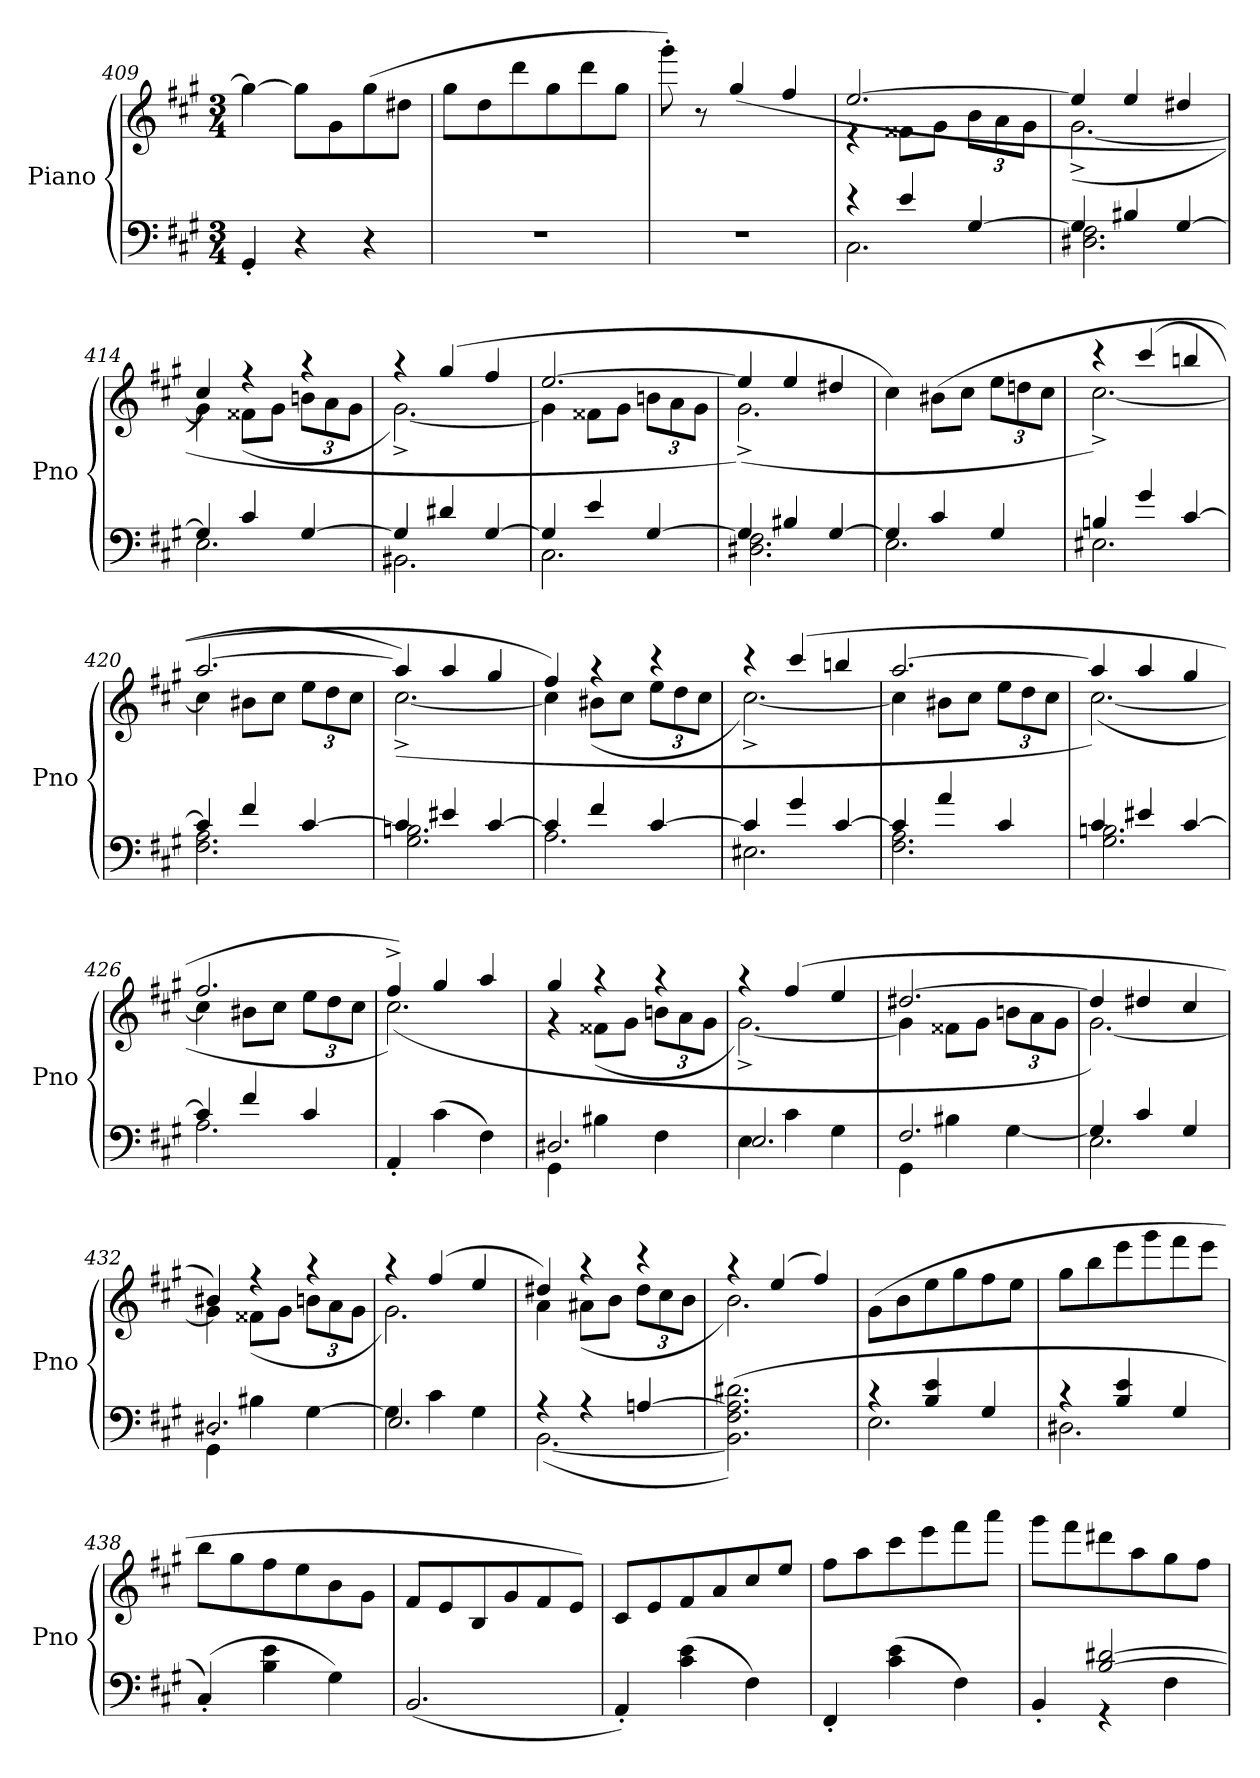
**kern	**kern
*part1	*part1
*staff2	*staff1
*I"Piano	*
*I'Pno	*
*clefF4	*clefG2
*k[f#c#g#]	*k[f#c#g#]
*M3/4	*M3/4
=409	=409
4GG#'/	4gg#\_
4r	8gg#\L]
.	8g#\
4r	(8gg#\
.	8dd#X\J
=410	=410
2.r	8gg#\L
.	8dd\
.	8ddd\
.	8gg#\
.	8ddd\
.	8gg#\J
=411	=411
2.r	8ggg#'\)
.	8r
.	(4gg#/
.	4ff#/
=412	=412
*^	*^
4r	2.C#\	[2.ee/	4r
4e/	.	.	8f##X\L
.	.	.	8g#\J
[4G#/	.	.	12b\L
.	.	.	12a\
.	.	.	12g#\J
=413	=413	=413	=413
4G#/]	2.D#X\ 2.F#\	4ee/]	([2.g#^\
4B#X/	.	4ee/	.
[4G#/	.	4dd#X/	.
=414	=414	=414	=414
4G#/]	2.E\	4cc#/)	4g#\]
4c#/	.	4r	(8f##X\L
.	.	.	8g#\J
[4G#/	.	4r	12bn\L
.	.	.	12a\
.	.	.	12g#\J
=415	=415	=415	=415
4G#/]	2.BB#X\	4r	[2.g#^\)
4d#X/	.	(4gg#/	.
[4G#/	.	4ff#/	.
=416	=416	=416	=416
4G#/]	2.C#\	[2.ee/	4g#\]
4e/	.	.	8f##X\L
.	.	.	8g#\J
[4G#/	.	.	12bn\L
.	.	.	12a\
.	.	.	12g#\J
=417	=417	=417	=417
4G#/]	2.D#X\ 2.F#\	4ee/]	(2.g#^\)
4B#X/	.	4ee/	.
[4G#/	.	4dd#X/	.
*	*	*v	*v
=418	=418	=418
4G#/]	2.E\	4cc#\)
4c#/	.	(8b#X\L
.	.	8cc#\J
4G#/	.	12ee\L
.	.	12ddn\
.	.	12cc#\J
=419	=419	=419
*	*	*^
4Bn/	2.E#X\	4r	[2.cc#^\)
4g#/	.	(4ccc#/	.
[4c#/	.	4bbn/	.
=420	=420	=420	=420
4c#/]	2.F#\ 2.A\	[2.aa/	4cc#\]
4f#/	.	.	8b#X\L
.	.	.	8cc#\J
[4c#/	.	.	12ee\L
.	.	.	12dd\
.	.	.	12cc#\J
=421	=421	=421	=421
4c#/]	2.G#\ 2.Bn\	4aa/]	([2.cc#^\)
4e#X/	.	4aa/	.
[4c#/	.	4gg#/	.
=422	=422	=422	=422
4c#/]	2.A\	4ff#/)	4cc#\]
4f#/	.	4r	(8b#X\L
.	.	.	8cc#\J
[4c#/	.	4r	12ee\L
.	.	.	12dd\
.	.	.	12cc#\J
=423	=423	=423	=423
4c#/]	2.E#X\	4r	[2.cc#^\)
4g#/	.	(4ccc#/	.
[4c#/	.	4bbn/	.
=424	=424	=424	=424
4c#/]	2.F#\ 2.A\	[2.aa/	4cc#\]
4a/	.	.	8b#X\L
.	.	.	8cc#\J
4c#/	.	.	12ee\L
.	.	.	12dd\
.	.	.	12cc#\J
=425	=425	=425	=425
4c#/	2.G#\ 2.Bn\	4aa/]	([2.cc#\)
4e#X/	.	4aa/	.
[4c#/	.	4gg#/	.
=426	=426	=426	=426
4c#/]	2.A\	2.ff#/	4cc#\]
4f#/	.	.	8b#X\L
.	.	.	8cc#\J
4c#/	.	.	12ee\L
.	.	.	12dd\
.	.	.	12cc#\J
*v	*v	*	*
=427	=427	=427
4AA'/	4ff#^/)	(2.cc#\)
(4c#\	4gg#/	.
4F#\)	4aa/	.
=428	=428	=428
*^	*	*
4GG#\	2.D#X/	4gg#/	4r
4B#X\	.	4r	(8f##X\L
.	.	.	8g#\J
4F#\	.	4r	12bn\L
.	.	.	12a\
.	.	.	12g#\J
=429	=429	=429	=429
4E\	2.E/	4r	[2.g#^\)
4c#\	.	(4ff#/	.
4G#\	.	4ee/	.
=430	=430	=430	=430
2.F#/	4GG#\	[2.dd#X/	4g#\]
.	4B#X\	.	8f##X\L
.	.	.	8g#\J
.	[4G#\	.	12bn\L
.	.	.	12a\
.	.	.	12g#\J
=431	=431	=431	=431
4G#/]	2.E\	4dd#/]	[2.g#\)
4c#/	.	4dd#X/	.
4G#/	.	4cc#/	.
=432	=432	=432	=432
4GG#'\	2.D#X/	4b#X/)	4g#\]
4B#X\	.	4r	(8f##X\L
.	.	.	8g#\J
[4G#\	.	4r	12bn\L
.	.	.	12a\
.	.	.	12g#\J
=433	=433	=433	=433
4G#\]	2.E/	4r	2.g#\)
4c#\	.	(4ff#/	.
4G#\	.	4ee/	.
=434	=434	=434	=434
4r	([2.BB\	4dd#X/)	4a\
4r	.	4r	(8a#X\L
.	.	.	8b\J
[4An/	.	4r	12dd#\L
.	.	.	12cc#\
.	.	.	12b\J
*v	*v	*	*
=435	=435	=435
(2.BB]\ 2.F#\ 2.A]\ 2.d#X\)	4r	2.b\)
.	(4ee/	.
.	4ff#/)	.
*	*v	*v
=436	=436
*^	*
4r	2.E\	(8g#\L
.	.	8b\
4B/ 4e/	.	8ee\
.	.	8gg#\
4G#/	.	8ff#\
.	.	8ee\J
=437	=437	=437
4r	2.D#X\	8gg#\L
.	.	8bb\
4B/ 4e/	.	8eee\
.	.	8ggg#\
4G#/	.	8fff#\
.	.	8eee\J
*v	*v	*
=438	=438
(4C#'/)	8bb\L
.	8gg#\
4B\ 4e\	8ff#\
.	8ee\
4G#\)	8b\
.	8g#\J
=439	=439
(2.BB/	8f#/L
.	8e/
.	8B/
.	8g#/
.	8f#/
.	8e/J)
=440	=440
4AA'/)	8c#/L
.	8e/
(4c#\ 4e\	8f#/
.	8a/
4F#\)	8cc#/
.	8ee/J
=441	=441
4FF#'/	8ff#\L
.	8aa\
(4c#\ 4e\	8ccc#\
.	8eee\
4F#\)	8fff#\
.	8aaa\J
=442	=442
*^	*
4BB'/	4ryy	8ggg#\L
.	.	8fff#\
[2B/ [2d#X/	4r	8ddd#X\
.	.	8aa\
.	4F#\	8gg#\
.	.	8ff#\J
*v	*v	*
=	=
*-	*-
